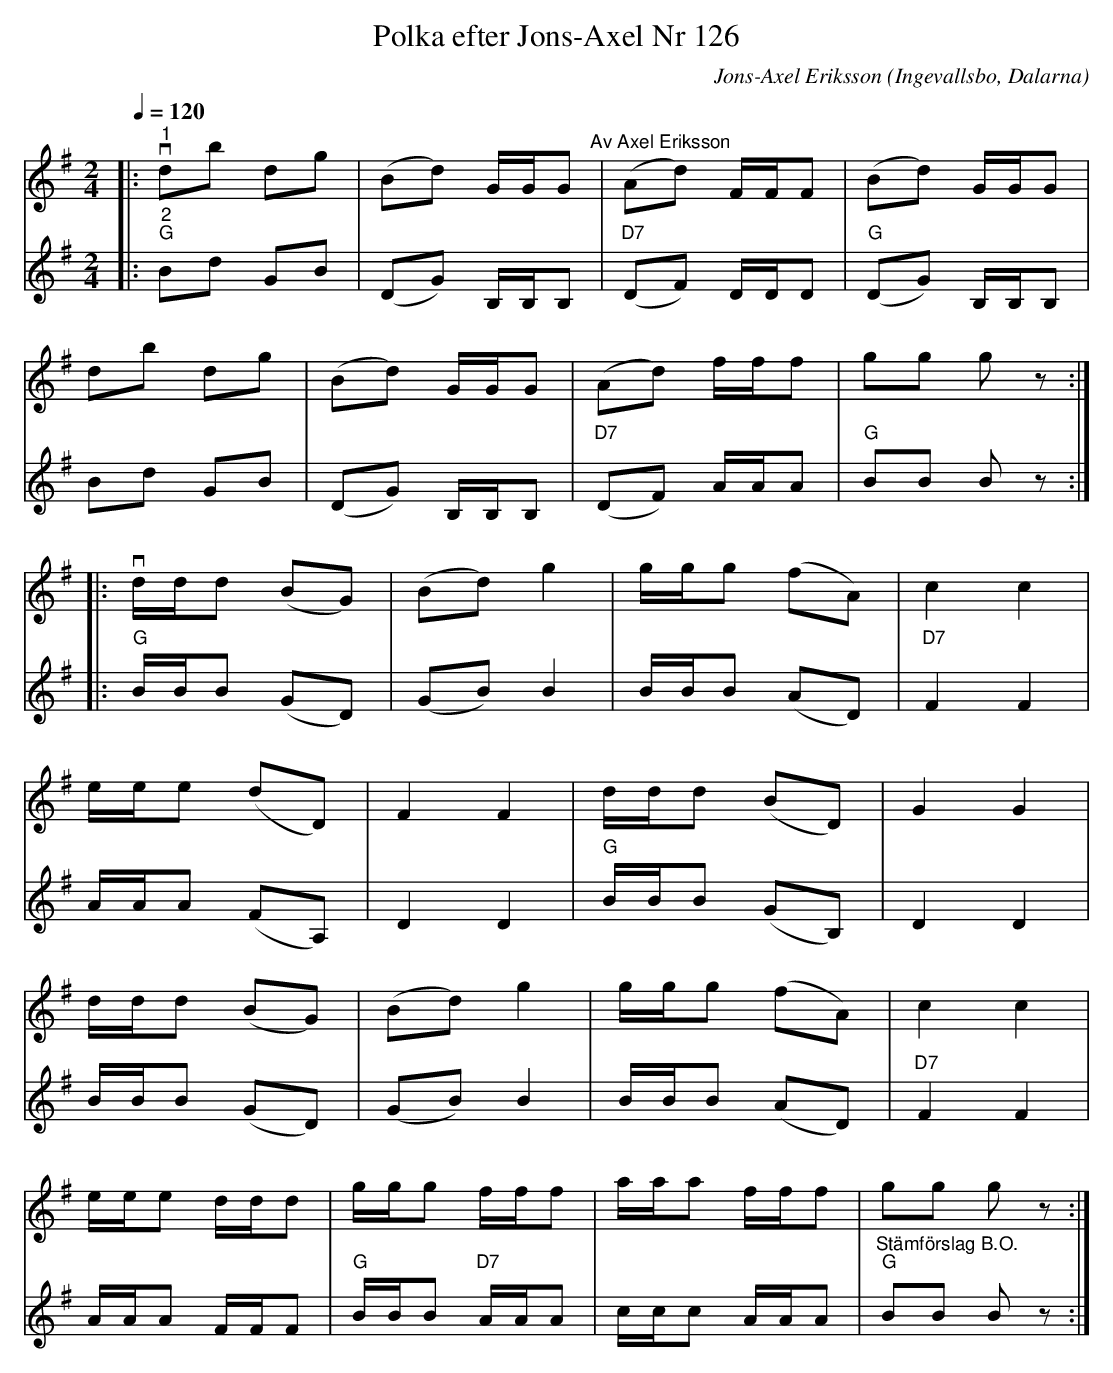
X:1
T:Polka efter Jons-Axel Nr 126
C:Jons-Axel Eriksson
O:Ingevallsbo, Dalarna
L:1/8
Q:1/4=120
M:2/4
K:G
V:1
|:"^1"v db dg | (Bd) G/G/G "^Av Axel Eriksson" | (Ad) F/F/F | (Bd) G/G/G |
db dg | (Bd) G/G/G | (Ad) f/f/f | gg g z ::
v d/d/d (BG) | (Bd) g2 | g/g/g (fA) | c2 c2 |
e/e/e (dD) | F2 F2 | d/d/d (BD) | G2 G2 |
d/d/d (BG) | (Bd) g2 | g/g/g (fA) | c2 c2 |
e/e/e d/d/d | g/g/g f/f/f | a/a/a f/f/f | gg g z :|
V:2
|:"^2""G" Bd GB | (DG) B,/B,/B, |"D7" (DF) D/D/D |"G" (DG) B,/B,/B, |
Bd GB | (DG) B,/B,/B, | "D7" (DF) A/A/A |"G" BB B z ::
"G" B/B/B (GD) | (GB) B2 | B/B/B (AD) |"D7" F2 F2 |
A/A/A (FA,) | D2 D2 |"G" B/B/B (GB,) | D2 D2 |
B/B/B (GD) | (GB) B2 | B/B/B (AD) |"D7" F2 F2 |
A/A/A F/F/F | "G" B/B/B"D7" A/A/A | c/c/c A/A/A |"^Stämförslag B.O.""G" BB B z :|
